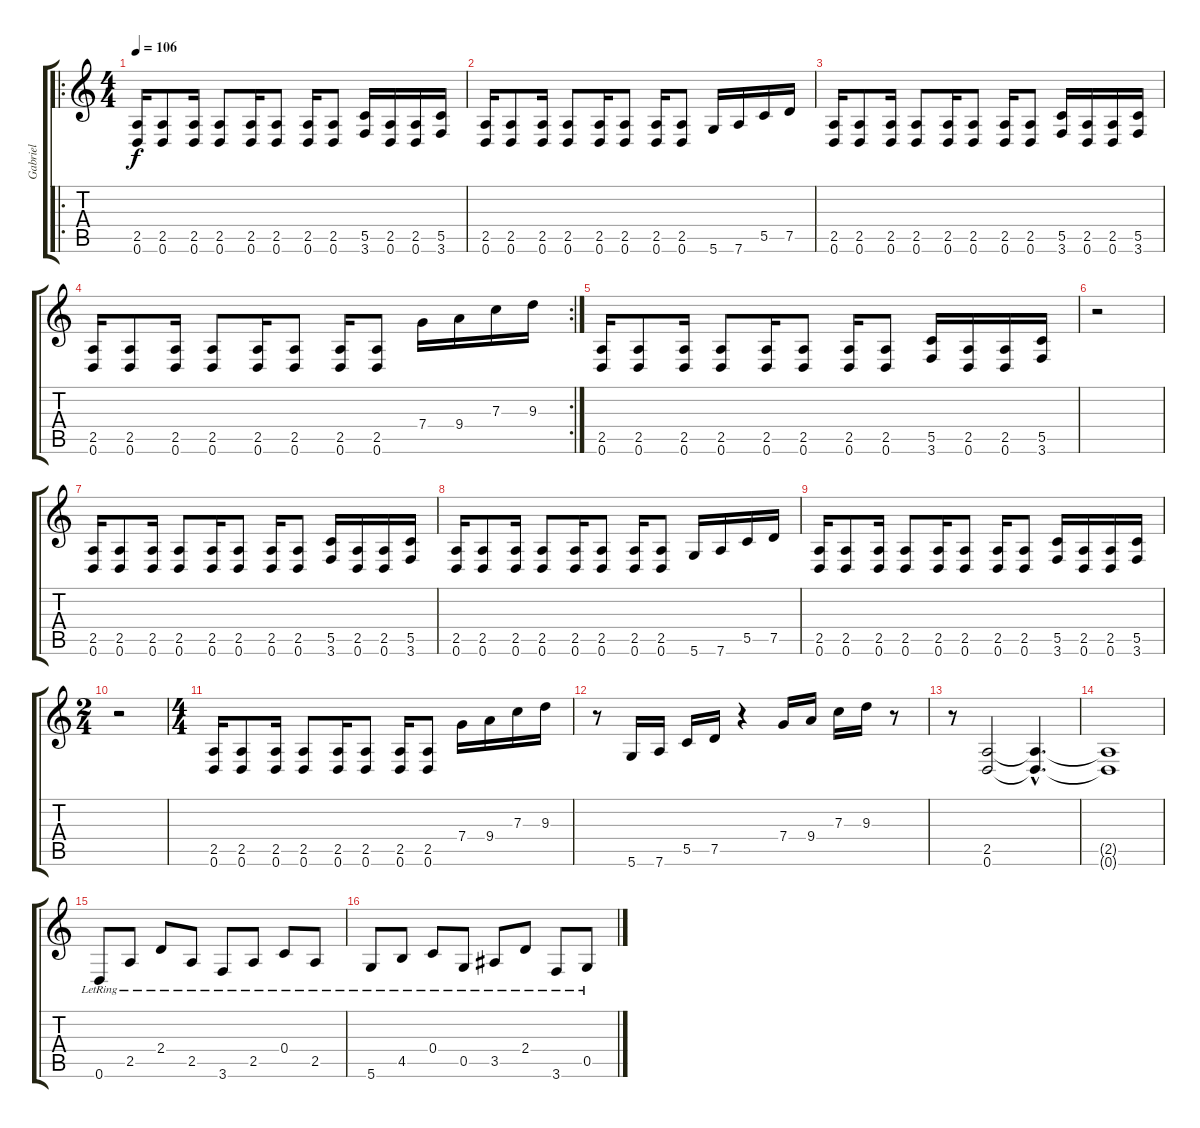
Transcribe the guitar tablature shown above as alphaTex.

\track ("Gabriel" "Gabriel") {instrument overdrivenguitar}
\staff {score tabs}
\tuning (D4 A3 F3 C3 G2 D2) {hide}
\ro
\ts (4 4)
\tempo 106
\clef g2
\ks c
(2.5 0.6).16{dy f} (2.5 0.6).8 (2.5 0.6).16 (2.5 0.6).8 (2.5 0.6).16 (2.5 0.6).8 (2.5 0.6).16 (2.5 0.6).8 (5.5 3.6).16 (2.5 0.6).16 (2.5 0.6).16 (5.5 3.6).16 |
(2.5 0.6).16 (2.5 0.6).8 (2.5 0.6).16 (2.5 0.6).8 (2.5 0.6).16 (2.5 0.6).8 (2.5 0.6).16 (2.5 0.6).8 5.6.16 7.6.16 5.5.16 7.5.16 |
(2.5 0.6).16 (2.5 0.6).8 (2.5 0.6).16 (2.5 0.6).8 (2.5 0.6).16 (2.5 0.6).8 (2.5 0.6).16 (2.5 0.6).8 (5.5 3.6).16 (2.5 0.6).16 (2.5 0.6).16 (5.5 3.6).16 |
\rc 2
(2.5 0.6).16 (2.5 0.6).8 (2.5 0.6).16 (2.5 0.6).8 (2.5 0.6).16 (2.5 0.6).8 (2.5 0.6).16 (2.5 0.6).8 7.4.16 9.4.16 7.3.16 9.3.16 |
(2.5 0.6).16 (2.5 0.6).8 (2.5 0.6).16 (2.5 0.6).8 (2.5 0.6).16 (2.5 0.6).8 (2.5 0.6).16 (2.5 0.6).8 (5.5 3.6).16 (2.5 0.6).16 (2.5 0.6).16 (5.5 3.6).16 |
r.2 |
(2.5 0.6).16 (2.5 0.6).8 (2.5 0.6).16 (2.5 0.6).8 (2.5 0.6).16 (2.5 0.6).8 (2.5 0.6).16 (2.5 0.6).8 (5.5 3.6).16 (2.5 0.6).16 (2.5 0.6).16 (5.5 3.6).16 |
(2.5 0.6).16 (2.5 0.6).8 (2.5 0.6).16 (2.5 0.6).8 (2.5 0.6).16 (2.5 0.6).8 (2.5 0.6).16 (2.5 0.6).8 5.6.16 7.6.16 5.5.16 7.5.16 |
(2.5 0.6).16 (2.5 0.6).8 (2.5 0.6).16 (2.5 0.6).8 (2.5 0.6).16 (2.5 0.6).8 (2.5 0.6).16 (2.5 0.6).8 (5.5 3.6).16 (2.5 0.6).16 (2.5 0.6).16 (5.5 3.6).16 |
\ts (2 4)
r.2 |
\ts (4 4)
(2.5 0.6).16 (2.5 0.6).8 (2.5 0.6).16 (2.5 0.6).8 (2.5 0.6).16 (2.5 0.6).8 (2.5 0.6).16 (2.5 0.6).8 7.4.16 9.4.16 7.3.16 9.3.16 |
r.8 5.6.16 7.6.16 5.5.16 7.5.16 r.4 7.4.16 9.4.16 7.3.16 9.3.16 r.8 |
r.8 (2.5 0.6).2 (2.5{hac t} 0.6{hac t}).4{d} |
(2.5{t} 0.6{t}).1 |
0.6{lr}.8{volume 13 instrument electricguitarclean} 2.5{lr}.8 2.4{lr}.8 2.5{lr}.8 3.6{lr}.8 2.5{lr}.8 0.4{lr}.8 2.5{lr}.8 |
5.6{lr}.8 4.5{lr}.8 0.4{lr}.8 0.5{lr}.8 3.5{lr}.8 2.4{lr}.8 3.6{lr}.8 0.5{lr}.8
